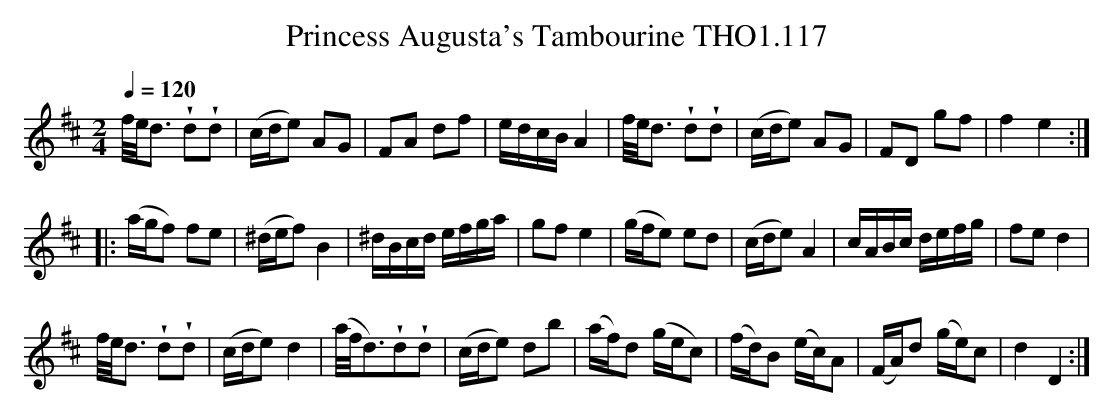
X:1
T:Princess Augusta's Tambourine THO1.117
M:2/4
L:1/8
Q:1/4=120
U:w=!wedge!
K:D
f//e//d3/ wdwd|(c/d/e) AG|FA df|e/d/c/B/ A2|\
f//e//d3/ wdwd|(c/d/e) AG|FD gf|f2e2:|
|:(a/g/f) fe|(^d/e/f) B2|^d/B/c/d/ e/f/g/a/|gf e2|\
(g/f/e) ed|(c/d/e) A2|c/A/B/c/ d/e/f/g/|fe d2|
f//e//d3/ wdwd|(c/d/e) d2|(a//f//d3/)wdwd|(c/d/e) db|\
(a/f/)d (g/e/c)|(f/d/)B (e/c/)A|(F/A/)d (g/e/)c|d2D2:|
